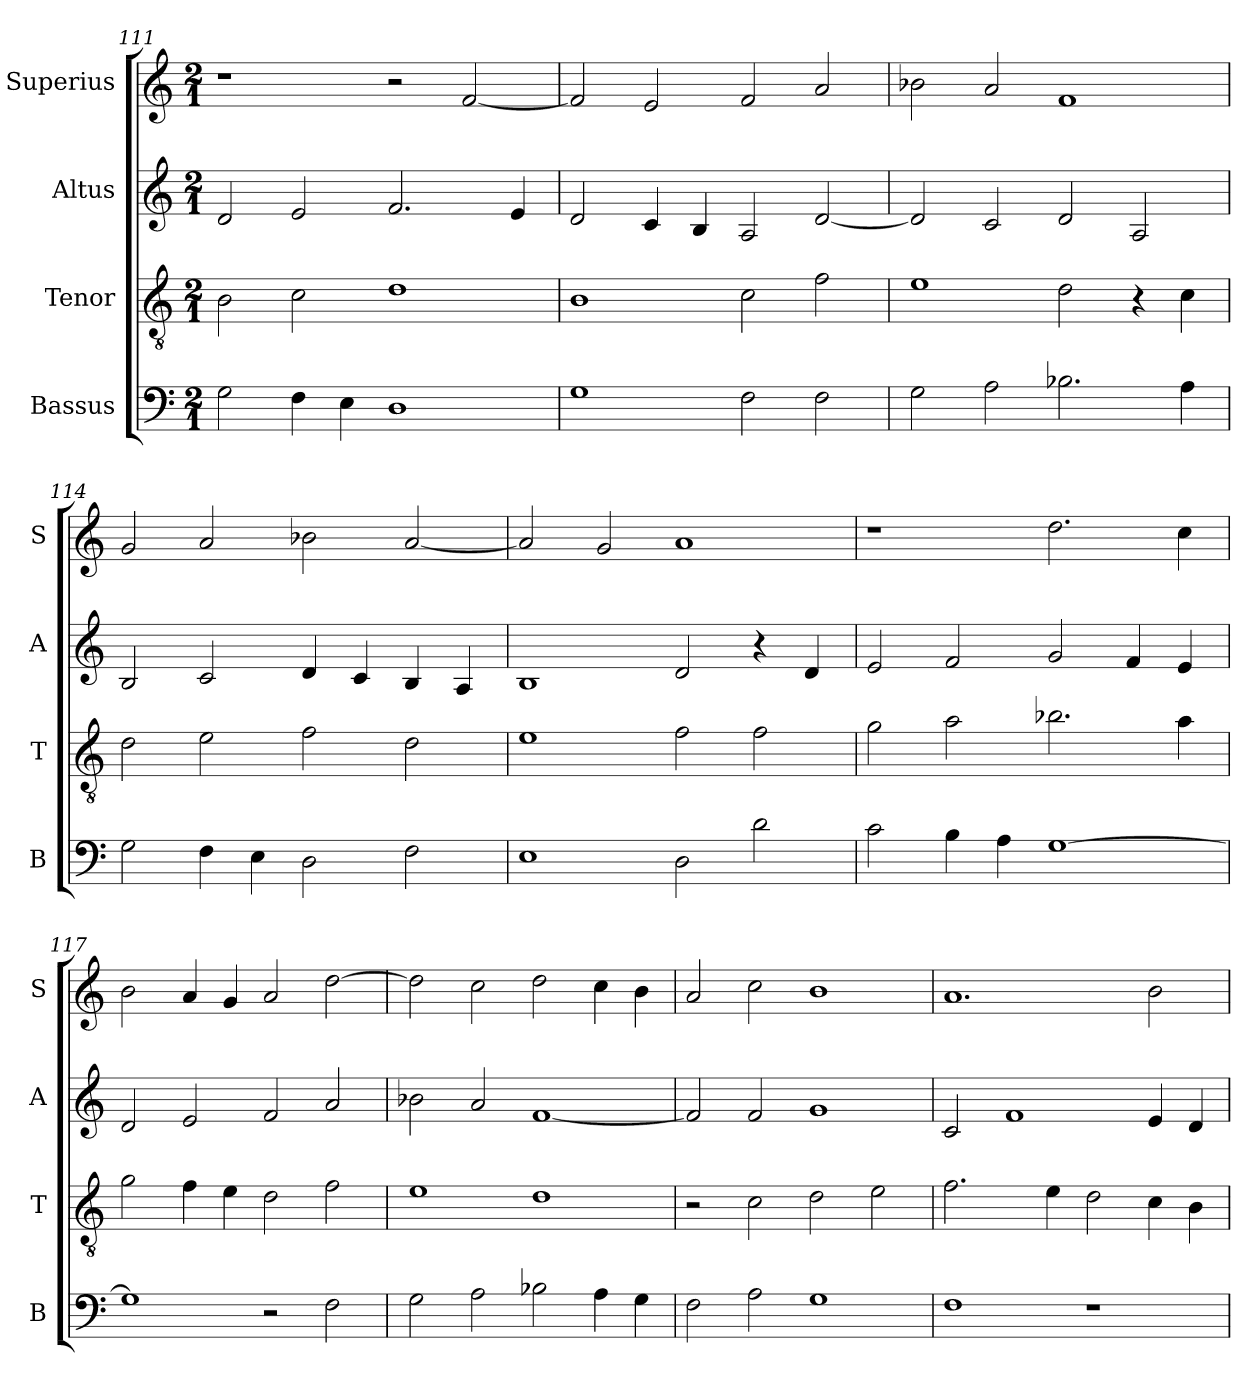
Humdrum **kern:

**kern	**kern	**kern	**kern
*part4	*part3	*part2	*part1
*staff4	*staff3	*staff2	*staff1
*I"Bassus	*I"Tenor	*I"Altus	*I"Superius
*I'B	*I'T	*I'A	*I'S
*clefF4	*clefGv2	*clefG2	*clefG2
*k[]	*k[]	*k[]	*k[]
*C:	*C:	*C:	*C:
*M2/1	*M2/1	*M2/1	*M2/1
=111	=111	=111	=111
2G	2B	2d	1r
4F	2c	2e	.
4E	.	.	.
1D	1d	2.f	2r
.	.	.	[2f
.	.	4e	.
=112	=112	=112	=112
1G	1B	2d	2f]
.	.	4c	2e
.	.	4B	.
2F	2c	2A	2f
2F	2f	[2d	2a
=113	=113	=113	=113
2G	1e	2d]	2b-X
2A	.	2c	2a
2.B-X	2d	2d	1f
.	4r	2A	.
4A	4c	.	.
=114	=114	=114	=114
2G	2d	2B	2g
4F	2e	2c	2a
4E	.	.	.
2D	2f	4d	2b-X
.	.	4c	.
2F	2d	4B	[2a
.	.	4A	.
=115	=115	=115	=115
1E	1e	1B	2a]
.	.	.	2g
2D	2f	2d	1a
2d	2f	4r	.
.	.	4d	.
=116	=116	=116	=116
2c	2g	2e	1r
4B	2a	2f	.
4A	.	.	.
[1G	2.b-X	2g	2.dd
.	.	4f	.
.	4a	4e	4cc
=117	=117	=117	=117
1G]	2g	2d	2b
.	4f	2e	4a
.	4e	.	4g
2r	2d	2f	2a
2F	2f	2a	[2dd
=118	=118	=118	=118
2G	1e	2b-X	2dd]
2A	.	2a	2cc
2B-X	1d	[1f	2dd
4A	.	.	4cc
4G	.	.	4b
=119	=119	=119	=119
2F	2r	2f]	2a
2A	2c	2f	2cc
1G	2d	1g	1b
.	2e	.	.
=120	=120	=120	=120
1F	2.f	2c	1.a
.	.	1f	.
.	4e	.	.
1r	2d	.	.
.	4c	4e	2b
.	4B	4d	.
=	=	=	=
*-	*-	*-	*-
